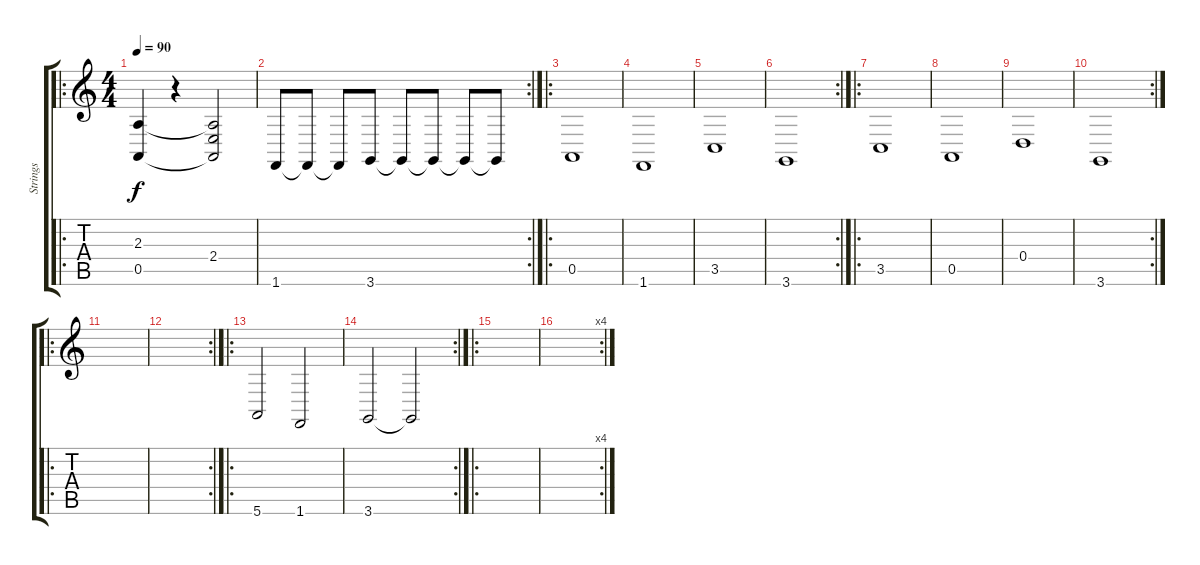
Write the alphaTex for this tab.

\track ("Strings" "Strings") {instrument stringensemble1}
\staff {score tabs}
\tuning (E4 B3 G3 D3 A2 E2) {hide}
\ro
\ts (4 4)
\tempo 90
\clef g2
\ks c
(2.3 0.5).4{dy f instrument stringensemble1} r.4 (2.3{t} 2.4 0.5{t}).2 |
\rc 2
1.6.8 1.6{t}.8 1.6{t}.8 3.6.8 3.6{t}.8 3.6{t}.8 3.6{t}.8 3.6{t}.8 |
\ro
0.5.1 |
1.6.1 |
3.5.1 |
\rc 2
3.6.1 |
\ro
3.5.1 |
0.5.1 |
0.4.1 |
\rc 2
3.6.1 |
\ro
|
\rc 2
|
\ro
5.6.2 1.6.2 |
\rc 2
3.6.2 3.6{t}.2 |
\ro
|
\rc 4
